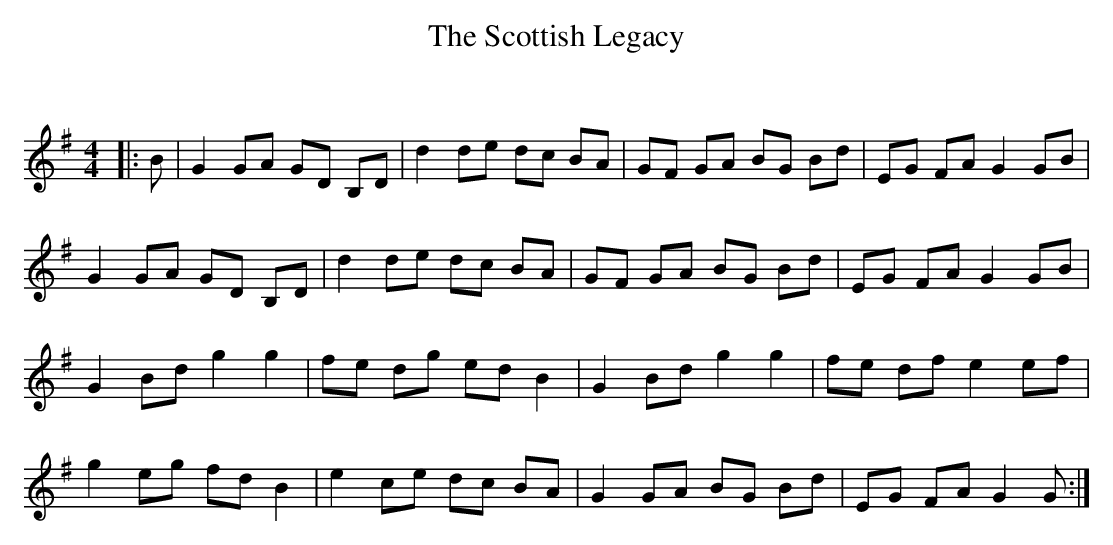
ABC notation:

X:1
T: The Scottish Legacy
C:
Q: 232
K:G
M:4/4
L:1/8
|:B|G2 GA GD B,D|d2 de dc BA|GF GA BG Bd|EG FA G2 GB|
G2 GA GD B,D|d2 de dc BA|GF GA BG Bd|EG FA G2 GB|
G2 Bd g2 g2|fe dg ed B2|G2 Bd g2 g2|fe df e2 ef|
g2 eg fd B2|e2 ce dc BA|G2 GA BG Bd|EG FA G2 G:|
